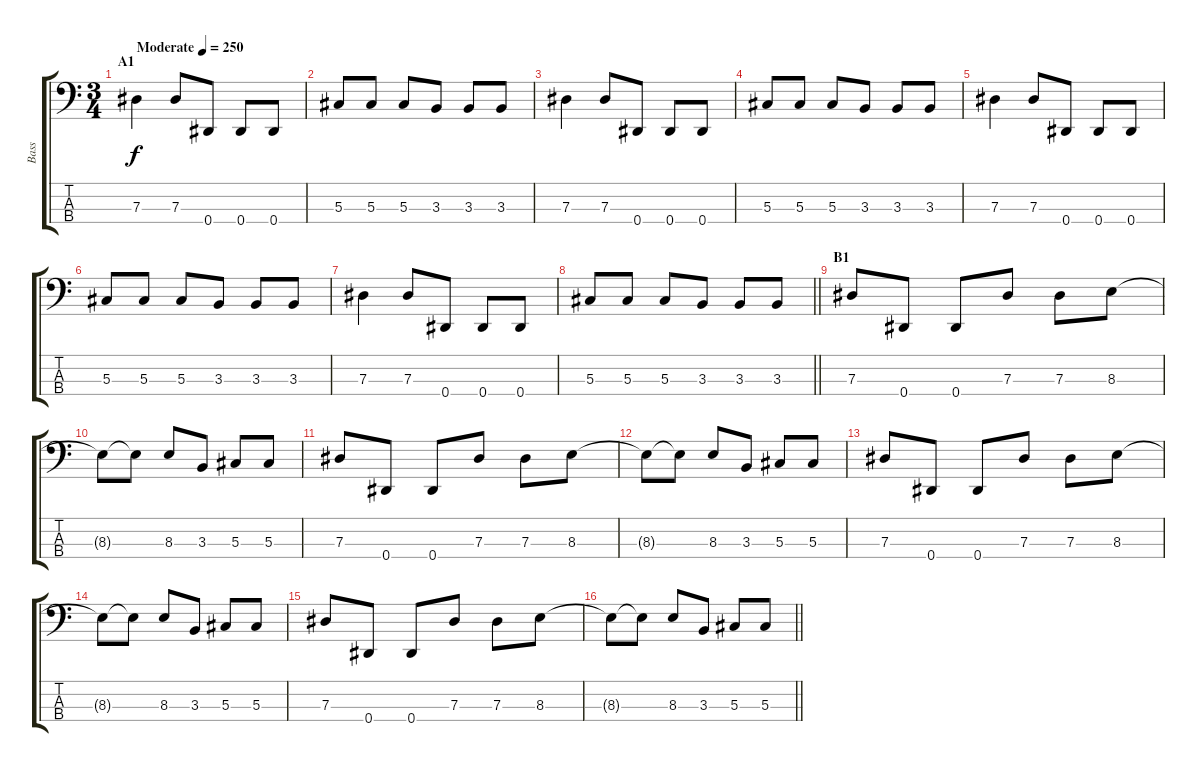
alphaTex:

\track ("Bass" "Bass") {instrument electricbasspick}
\staff {score tabs}
\tuning (Gb2 Db2 Ab1 Eb1) {hide}
\ts (3 4)
\section ("" "A1")
\tempo (250 "Moderate")
\clef f4
\ks c
7.3.4{dy f instrument electricbasspick} 7.3.8 0.4.8 0.4.8 0.4.8 |
5.3.8 5.3.8 5.3.8 3.3.8 3.3.8 3.3.8 |
7.3.4 7.3.8 0.4.8 0.4.8 0.4.8 |
5.3.8 5.3.8 5.3.8 3.3.8 3.3.8 3.3.8 |
7.3.4 7.3.8 0.4.8 0.4.8 0.4.8 |
5.3.8 5.3.8 5.3.8 3.3.8 3.3.8 3.3.8 |
7.3.4 7.3.8 0.4.8 0.4.8 0.4.8 |
\barLineRight lightlight
5.3.8 5.3.8 5.3.8 3.3.8 3.3.8 3.3.8 |
\section ("" "B1")
7.3.8 0.4.8 0.4.8 7.3.8 7.3.8 8.3.8 |
8.3{t}.8 8.3{t}.8 8.3.8 3.3.8 5.3.8 5.3.8 |
7.3.8 0.4.8 0.4.8 7.3.8 7.3.8 8.3.8 |
8.3{t}.8 8.3{t}.8 8.3.8 3.3.8 5.3.8 5.3.8 |
7.3.8 0.4.8 0.4.8 7.3.8 7.3.8 8.3.8 |
8.3{t}.8 8.3{t}.8 8.3.8 3.3.8 5.3.8 5.3.8 |
7.3.8 0.4.8 0.4.8 7.3.8 7.3.8 8.3.8 |
\barLineRight lightlight
8.3{t}.8 8.3{t}.8 8.3.8 3.3.8 5.3.8 5.3.8
